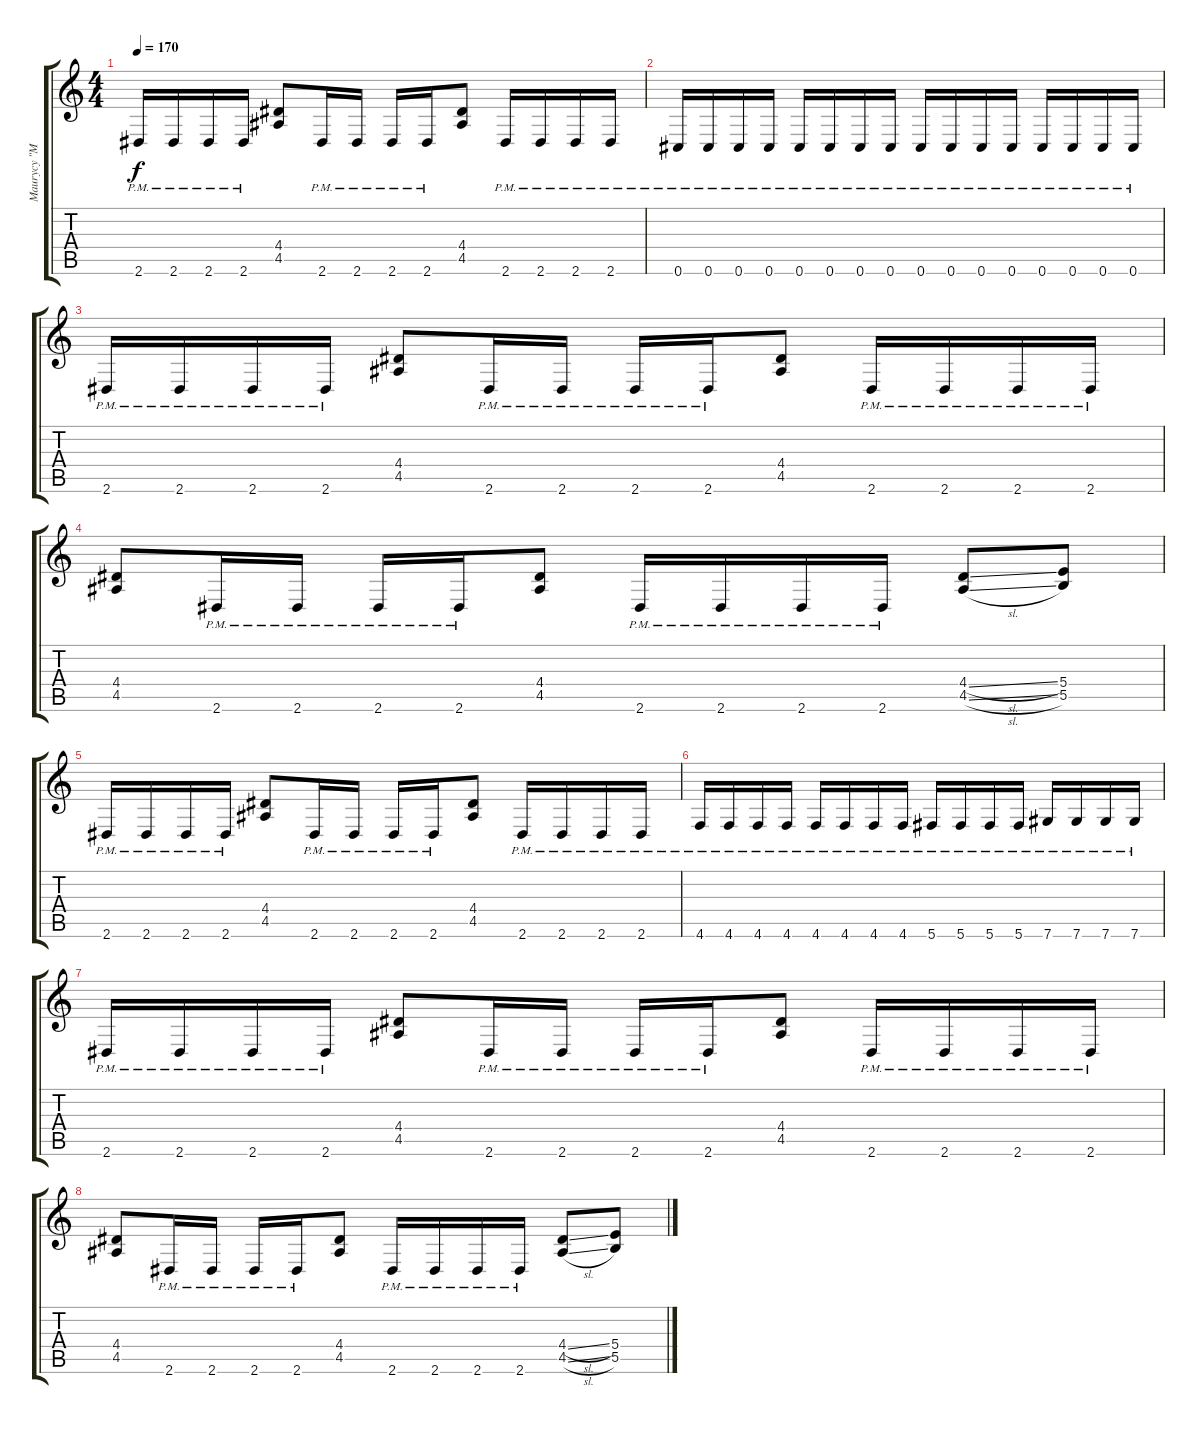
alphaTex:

\track ("Maurycy \"Mauser\" Stefanowicz (Rythm)" "Maurycy \"M") {instrument overdrivenguitar}
\staff {score tabs}
\tuning (Db4 Ab3 E3 B2 Gb2 Db2) {hide}
\ts (4 4)
\tempo 170
\clef g2
\ks c
2.6{pm}.16{dy f} 2.6{pm}.16 2.6{pm}.16 2.6{pm}.16 (4.4 4.5).8 2.6{pm}.16 2.6{pm}.16 2.6{pm}.16 2.6{pm}.16 (4.4 4.5).8 2.6{pm}.16 2.6{pm}.16 2.6{pm}.16 2.6{pm}.16 |
0.6{pm}.16 0.6{pm}.16 0.6{pm}.16 0.6{pm}.16 0.6{pm}.16 0.6{pm}.16 0.6{pm}.16 0.6{pm}.16 0.6{pm}.16 0.6{pm}.16 0.6{pm}.16 0.6{pm}.16 0.6{pm}.16 0.6{pm}.16 0.6{pm}.16 0.6{pm}.16 |
2.6{pm}.16 2.6{pm}.16 2.6{pm}.16 2.6{pm}.16 (4.4 4.5).8 2.6{pm}.16 2.6{pm}.16 2.6{pm}.16 2.6{pm}.16 (4.4 4.5).8 2.6{pm}.16 2.6{pm}.16 2.6{pm}.16 2.6{pm}.16 |
(4.4 4.5).8 2.6{pm}.16 2.6{pm}.16 2.6{pm}.16 2.6{pm}.16 (4.4 4.5).8 2.6{pm}.16 2.6{pm}.16 2.6{pm}.16 2.6{pm}.16 (4.4{sl} 4.5{sl}).8 (5.4 5.5).8 |
2.6{pm}.16 2.6{pm}.16 2.6{pm}.16 2.6{pm}.16 (4.4 4.5).8 2.6{pm}.16 2.6{pm}.16 2.6{pm}.16 2.6{pm}.16 (4.4 4.5).8 2.6{pm}.16 2.6{pm}.16 2.6{pm}.16 2.6{pm}.16 |
4.6{pm}.16 4.6{pm}.16 4.6{pm}.16 4.6{pm}.16 4.6{pm}.16 4.6{pm}.16 4.6{pm}.16 4.6{pm}.16 5.6{pm}.16 5.6{pm}.16 5.6{pm}.16 5.6{pm}.16 7.6{pm}.16 7.6{pm}.16 7.6{pm}.16 7.6{pm}.16 |
2.6{pm}.16 2.6{pm}.16 2.6{pm}.16 2.6{pm}.16 (4.4 4.5).8 2.6{pm}.16 2.6{pm}.16 2.6{pm}.16 2.6{pm}.16 (4.4 4.5).8 2.6{pm}.16 2.6{pm}.16 2.6{pm}.16 2.6{pm}.16 |
(4.4 4.5).8 2.6{pm}.16 2.6{pm}.16 2.6{pm}.16 2.6{pm}.16 (4.4 4.5).8 2.6{pm}.16 2.6{pm}.16 2.6{pm}.16 2.6{pm}.16 (4.4{sl} 4.5{sl}).8 (5.4 5.5).8
